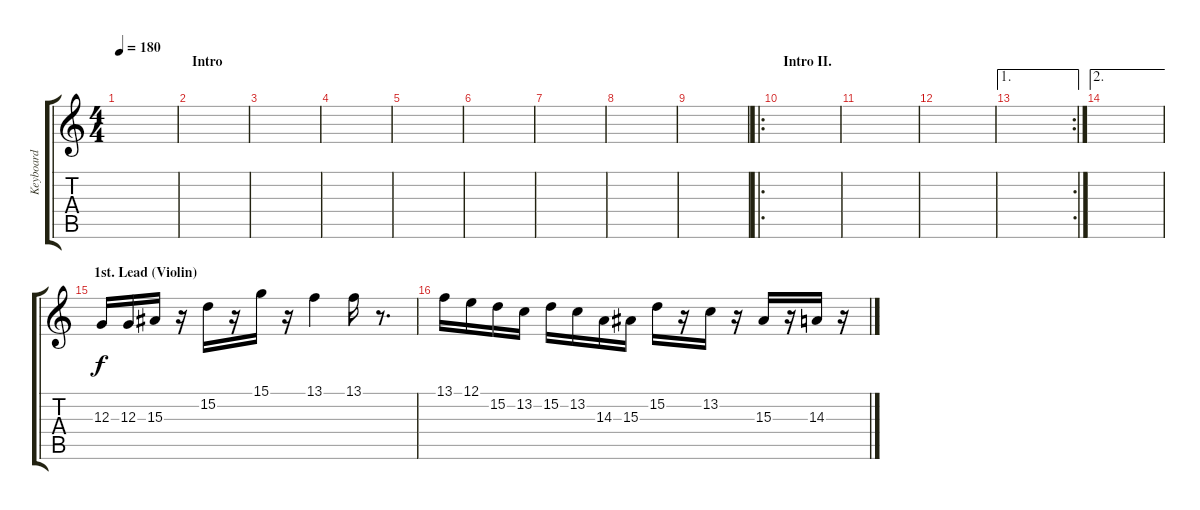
\track ("Keyboard" "Keyboard") {instrument stringensemble1}
\staff {score tabs}
\tuning (E4 B3 G3 D3 A2 E2) {hide}
\ts (4 4)
\tempo 180
\clef g2
\ks c
|
\section ("" "Intro")
|
|
|
|
|
|
|
|
\ro
\section ("" "Intro II.")
|
|
|
\ae 1
\rc 2
|
\ae 2
|
\section ("" "1st. Lead (Violin)")
12.3.16 12.3.16 15.3.16 r.16 15.2.16 r.16 15.1.16 r.16 13.1.4 13.1.16 r.8{d} |
13.1.16 12.1.16 15.2.16 13.2.16 15.2.16 13.2.16 14.3.16 15.3.16 15.2.16 r.16 13.2.16 r.16 15.3.16 r.16 14.3.16 r.16
